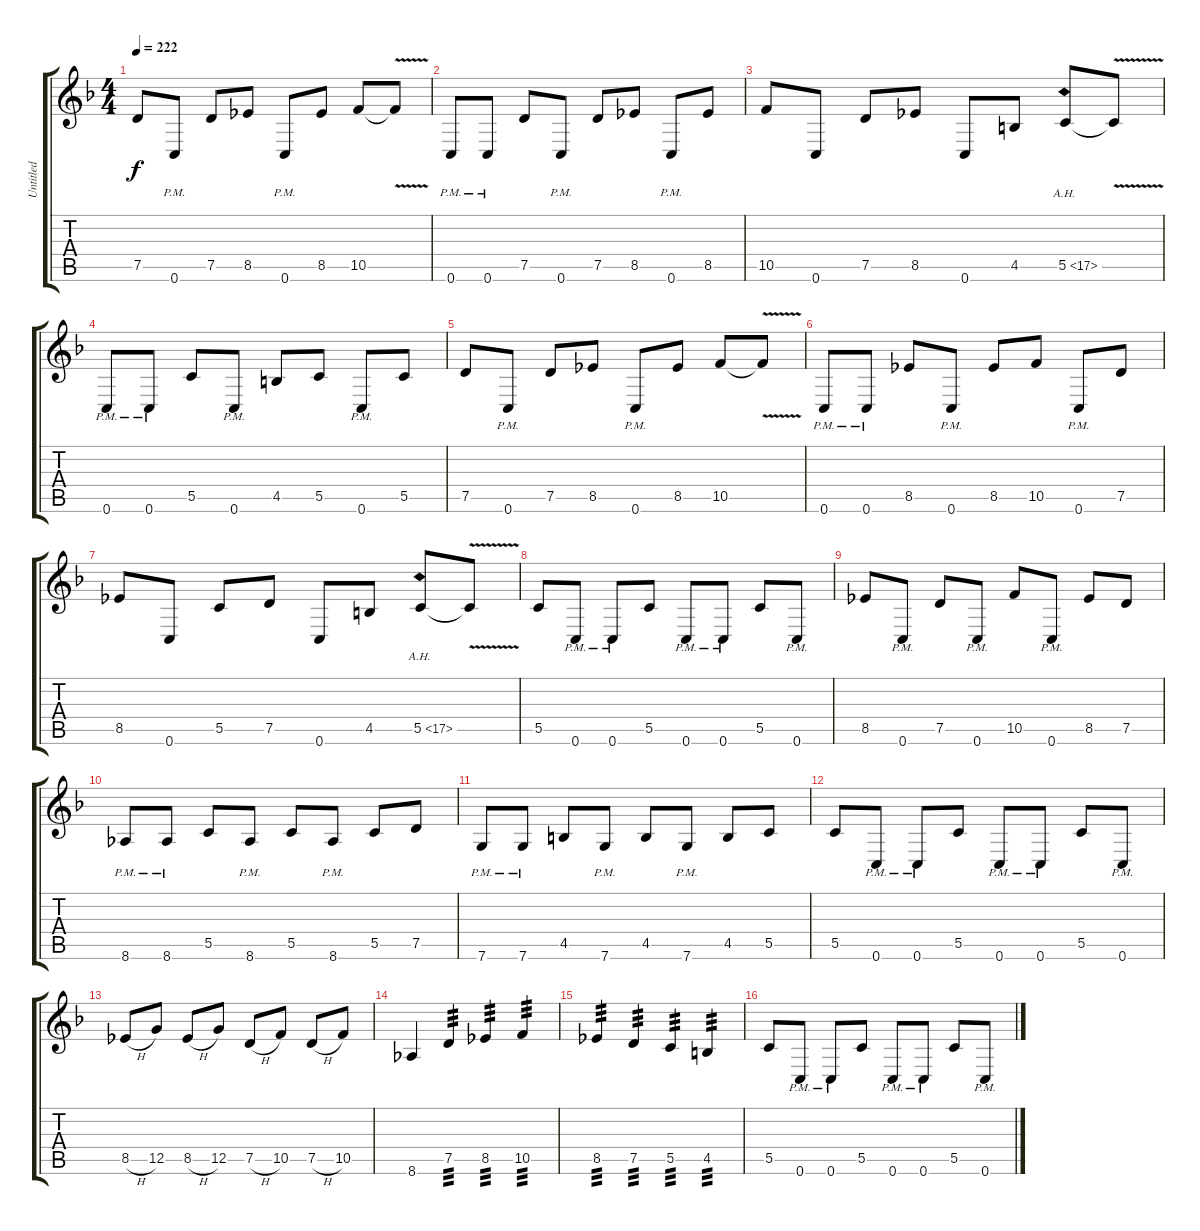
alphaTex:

\track ("Untitled" "Untitled") {instrument distortionguitar}
\staff {score tabs}
\tuning (D4 A3 F3 C3 G2 C2) {hide}
\ts (4 4)
\tempo 222
\clef g2
\ks f
7.5.8{dy f} 0.6{pm}.8 7.5.8 8.5.8 0.6{pm}.8 8.5.8 10.5.8 10.5{v t}.8 |
0.6{pm}.8 0.6{pm}.8 7.5.8 0.6{pm}.8 7.5.8 8.5.8 0.6{pm}.8 8.5.8 |
10.5.8 0.6.8 7.5.8 8.5.8 0.6.8 4.5.8 5.5{ah 12}.8 5.5{v t}.8 |
0.6{pm}.8 0.6{pm}.8 5.5.8 0.6{pm}.8 4.5.8 5.5.8 0.6{pm}.8 5.5.8 |
7.5.8 0.6{pm}.8 7.5.8 8.5.8 0.6{pm}.8 8.5.8 10.5.8 10.5{v t}.8 |
0.6{pm}.8 0.6{pm}.8 8.5.8 0.6{pm}.8 8.5.8 10.5.8 0.6{pm}.8 7.5.8 |
8.5.8 0.6.8 5.5.8 7.5.8 0.6.8 4.5.8 5.5{ah 12}.8 5.5{v t}.8 |
5.5.8 0.6{pm}.8 0.6{pm}.8 5.5.8 0.6{pm}.8 0.6{pm}.8 5.5.8 0.6{pm}.8 |
8.5.8 0.6{pm}.8 7.5.8 0.6{pm}.8 10.5.8 0.6{pm}.8 8.5.8 7.5.8 |
8.6{pm}.8 8.6{pm}.8 5.5.8 8.6{pm}.8 5.5.8 8.6{pm}.8 5.5.8 7.5.8 |
7.6{pm}.8 7.6{pm}.8 4.5.8 7.6{pm}.8 4.5.8 7.6{pm}.8 4.5.8 5.5.8 |
5.5.8 0.6{pm}.8 0.6{pm}.8 5.5.8 0.6{pm}.8 0.6{pm}.8 5.5.8 0.6{pm}.8 |
8.5{h}.8 12.5.8 8.5{h}.8 12.5.8 7.5{h}.8 10.5.8 7.5{h}.8 10.5.8 |
8.6.4 7.5.4{tp 3} 8.5.4{tp 3} 10.5.4{tp 3} |
8.5.4{tp 3} 7.5.4{tp 3} 5.5.4{tp 3} 4.5.4{tp 3} |
5.5.8 0.6{pm}.8 0.6{pm}.8 5.5.8 0.6{pm}.8 0.6{pm}.8 5.5.8 0.6{pm}.8
